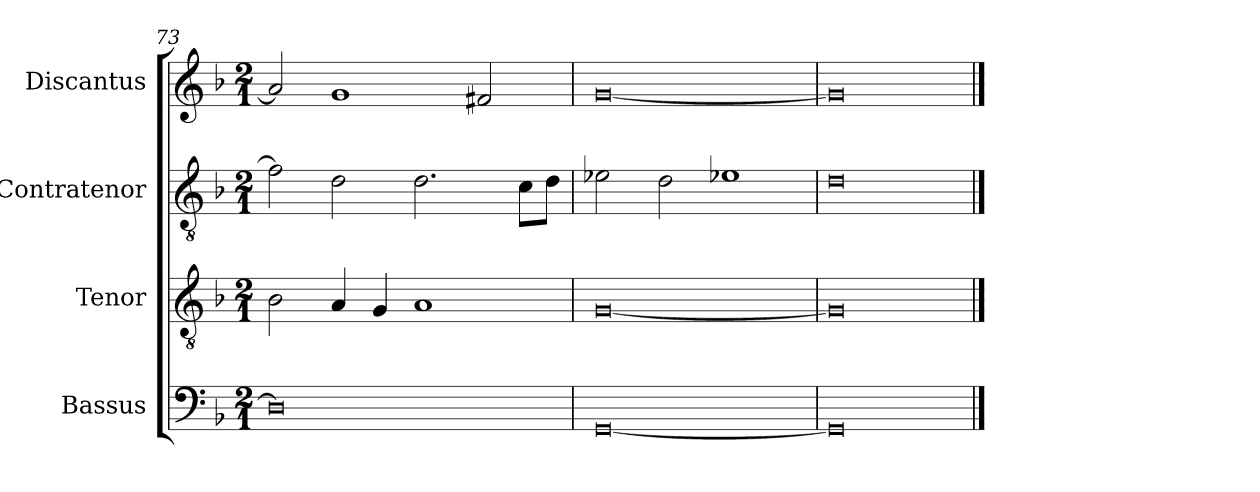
**kern	**kern	**kern	**kern
*part4	*part3	*part2	*part1
*staff4	*staff3	*staff2	*staff1
*I"Bassus	*I"Tenor	*I"Contratenor	*I"Discantus
*I'B	*I'T	*I'Ct	*I'D
*clefF4	*clefGv2	*clefGv2	*clefG2
*k[b-]	*k[b-]	*k[b-]	*k[b-]
*M2/1	*M2/1	*M2/1	*M2/1
=73	=73	=73	=73
0D]	2B-\	2f\]	2a/]
.	4A/	2d\	1g
.	4G/	.	.
.	1A	2.d\	.
.	.	.	2f#X/
.	.	8c\L	.
.	.	8d\J	.
=74	=74	=74	=74
[0GG	[0G	2e-X\	[0g
.	.	2d\	.
.	.	1e-X	.
=75	=75	=75	=75
0GG]	0G]	0d	0g]
==	==	==	==
*-	*-	*-	*-
